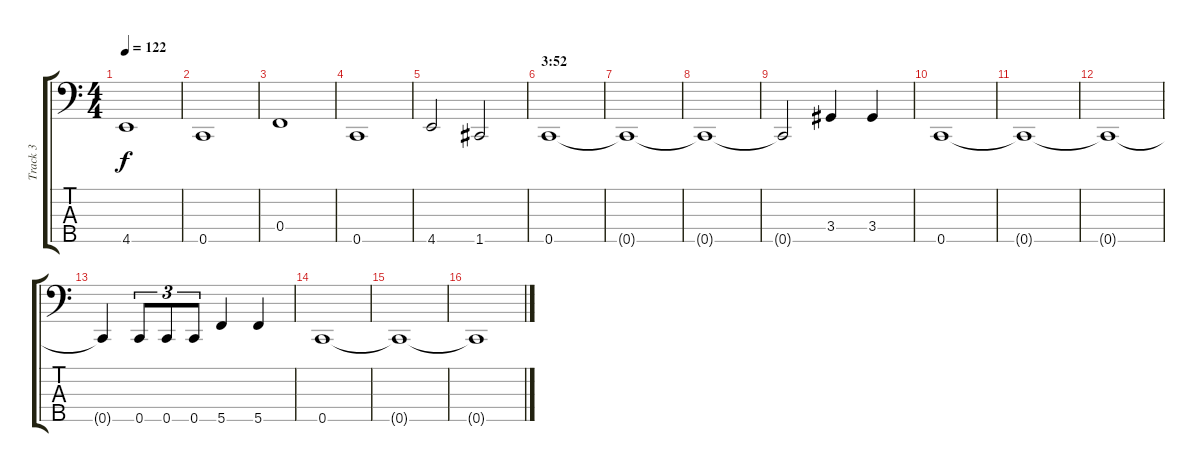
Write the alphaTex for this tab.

\track ("Track 3" "Track 3") {instrument electricbasspick}
\staff {score tabs}
\tuning (Ab2 Eb2 Bb1 F1 C1) {hide}
\ts (4 4)
\tempo 122
\clef f4
\ks c
4.5.1{dy f} |
0.5.1 |
0.4.1 |
0.5.1 |
4.5.2 1.5.2 |
\section ("" "3:52")
0.5.1 |
0.5{t}.1 |
0.5{t}.1 |
0.5{t}.2 3.4.4 3.4.4 |
0.5.1 |
0.5{t}.1 |
0.5{t}.1 |
0.5{t}.4 0.5.8{tu (3 2)} 0.5.8{tu (3 2)} 0.5.8{tu (3 2)} 5.5.4 5.5.4 |
0.5.1 |
0.5{t}.1 |
0.5{t}.1
